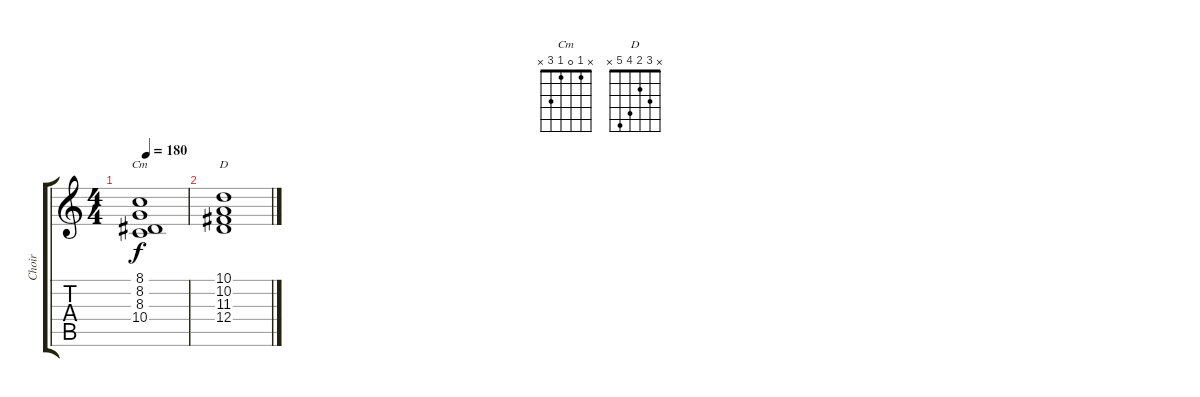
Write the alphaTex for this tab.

\track ("Choir" "Choir") {instrument choiraahs}
\staff {score tabs}
\tuning (E4 B3 G3 D3 A2 E2) {hide}
\chord ("Cm" x 1 0 1 3 x)
\chord ("D" x 3 2 4 5 x)
\ts (4 4)
\tempo 180
\clef g2
\ks c
(8.1 8.2 8.3 10.4).1{ch "Cm" dy f} |
(10.1 10.2 11.3 12.4).1{ch "D"}
